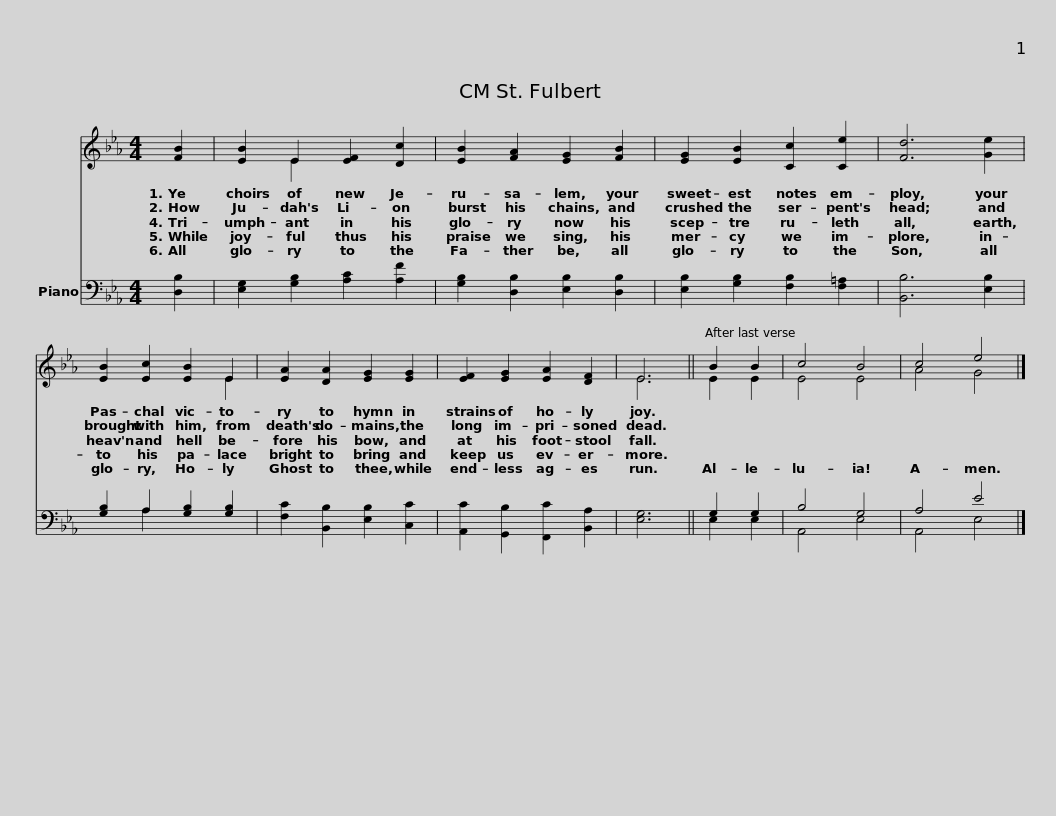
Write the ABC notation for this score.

X:1
%%score ( 1 2 ) ( 3 4 )
L:1/8
M:4/4
I:linebreak $
K:Eb
V:1 treble
V:2 treble
V:3 bass
V:4 bass
V:1
 [FB]2 | [EB]2 E2 [EF]2 [Dc]2 | [EB]2 [FA]2 [EG]2 [FB]2 | [EG]2 [EB]2 [Cc]2 [Ce]2 |$ [Fd]6 [Ge]2 | %5
 [EB]2 [Ec]2 [EB]2 E2 | [EA]2 [DA]2 [EG]2 [EG]2 |$ [EF]2 [EG]2 [EA]2 [DF]2 | E6 || B2 B2 | %10
 c4 B4 | c4 e4 |] %12
V:2
 x2 | x2 E2 x4 | x8 | x8 |$ x8 | %5
 x6 E2 | x8 |$ x8 | E6 || E2 E2 | %10
 E4 E4 | A4 G4 |] %12
V:3
 [D,B,]2 | [E,G,]2 [G,B,]2 [A,C]2 [A,F]2 | [G,B,]2 [D,B,]2 [E,B,]2 [D,B,]2 | [E,B,]2 [G,B,]2 [F,B,]2 [F,=A,]2 |$ [B,,B,]6 [E,B,]2 | %5
 [G,B,]2 A,2 [G,B,]2 [G,B,]2 | [F,C]2 [B,,B,]2 [E,B,]2 [C,C]2 |$ [A,,C]2 [G,,B,]2 [F,,C]2 [B,,A,]2 | [E,G,]6 || G,2 G,2 | %10
 B,4 G,4 | A,4 E4 |] %12
V:4
 x2 | x8 | x8 | x8 |$ x8 | %5
 x2 A,2 x4 | x8 |$ x8 | x6 || E,2 E,2 | %10
 A,,4 E,4 | A,,4 E,4 |] %12
